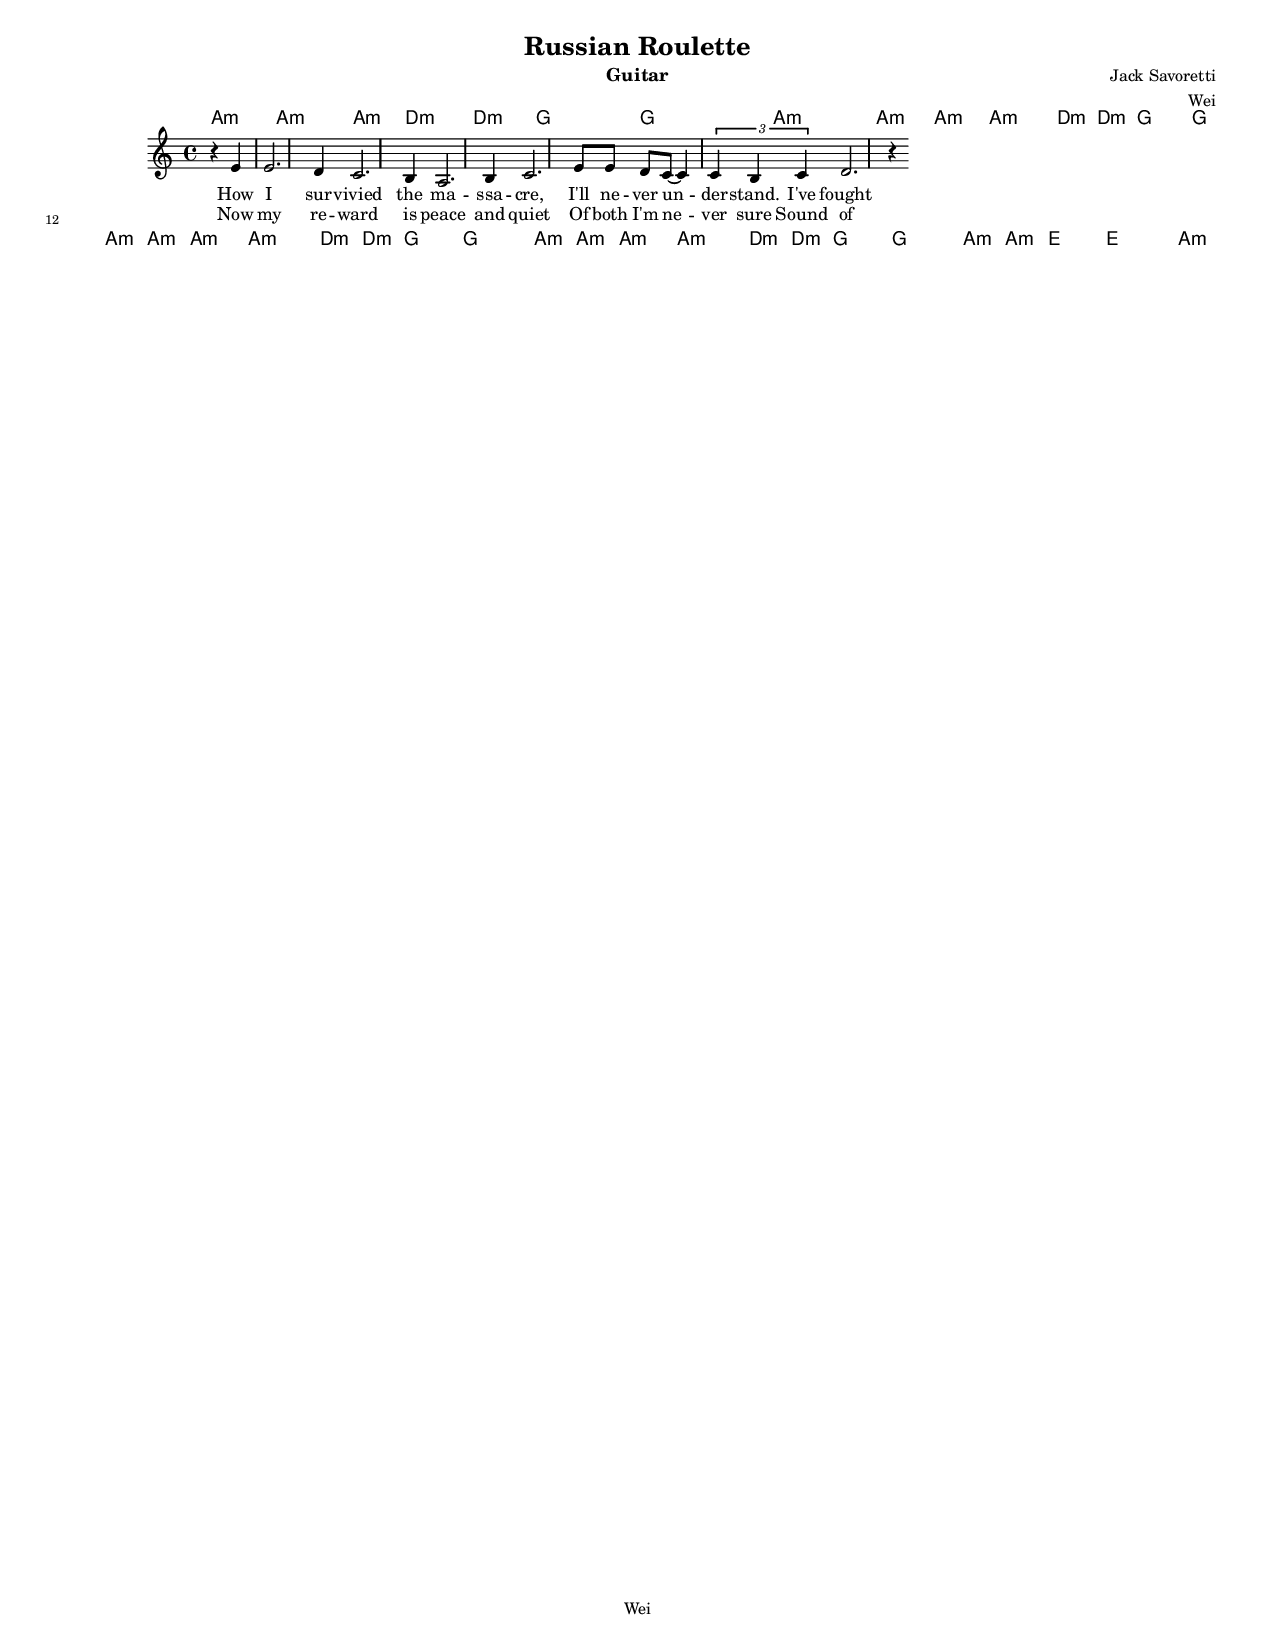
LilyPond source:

\version "2.20.0"
#(set-global-staff-size 14)

\paper {
  #(set-paper-size "letter")
}

\language "english"

\header {
  title = "Russian Roulette"
  instrument = "Guitar"
  composer = "Jack Savoretti"
  arranger = "Wei"
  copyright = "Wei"
}

global = {
  \key c \major
  \numericTimeSignature
  \tempo "Whistfully"
}

micl = "clarinet"
mifl = "flute"
miob = "oboe"
mifh = "french horn"
misx = "tenor sax"
mist = "string ensemble 1"
miba = "cello"
mivs = "choir aahs"
micg = "acoustic guitar (nylon)"
    

\version "2.20.0"
va = \relative c' {
  r4 e4   \bar "|" % m1
  e2. d4   | % m2
  c2. b4   | % m3
  a2. b4   | % m4
  c2. e8e8 | % m5
  d8 c8 ~c4  \tuplet 3/2 {c b c}   | % m6
  d2. r4   | % m7
  
}

\version "2.20.0"

vb = \lyricmode {
  How I sur -- vivied the ma -- ssa -- cre, 
  I'll ne -- ver un -- der -- stand.
  
  I've fought the fight -- 
  as strong and hard  as 
  a- ny o- ther man 
  
  Yet I re- turn- ed as 
  he- ro
  While they re -- turn -- ed as 
  ghosts,  A hea -- vy 
  bur- den on the hearts of those they love the most
  Take me back to the place where I used-to be
  Be- fore 
  I li- ved a life -- time
  Show me all of the love that I used-to see
  In the eyes of this lone -- ly lo -- ver of mine
  In the eyes of this lone -- ly lo -- ver of mine

}

vc = \lyricmode {
Now my re -- ward is peace and quiet
Of both I'm ne -- ver sure
Sound of si -- len -- ce scares me sense -- less e -- ver since the war
I drink a -- way my me -- mo -- ries
Too vi -- vid _ to be told
The ho -- llow heart _ I carry now is no good for my soul

Take me back to the place where I used-to be
Be- fore I li- ved a life -- time
Show me all of the love that I used-to see
In the eyes of this lone -- ly lo -- ver of mine
In the eyes of this lone -- ly lo -- ver of mine

}

\version "2.20.0"

chordNames = \chordmode {
  % Chords follow here.
  a2.:m
  a2.:m
  a2.:m
  d2.:m
  d2.:m
  g2.
  g2.
  a2.:m
  a2.:m
  a2.:m
  a2.:m
  d2.:m
  d2.:m
  g2.
  g2.
  a2.:m
  a2.:m
  a2.:m
  a2.:m
  d2.:m
  d2.:m
  g2.
  g2.
  a2.:m
  a2.:m
  a2.:m
  a2.:m
  d2.:m
  d2.:m
  g2.
  g2.
  a2.:m
  a2.:m
  e2.
  e2.
  a2.:m
  
}


\language "english"

chordsPart = <<
  \new ChordNames \chordNames
>>

music = \new StaffGroup <<
     <<
    \chordsPart
  >>
      \new Staff {
	\set Staff.midiInstrument = \mist
	\new Voice = "mezzosoprano" {
	  \va
        }
      }

      \new  Lyrics = "mezzosoprano" {
        \lyricsto "mezzosoprano" {
          \vb
        }
      }
      
      \new Lyrics = "mezzosoprano" {
        \lyricsto "mezzosoprano" {
          \vc
        }
      }

>>



\book {
  \score {

    \music
    \layout {}
  }

  \score {
    \unfoldRepeats \music

    \midi {
      \context {
        \Score
      }
    }
  }
}

  